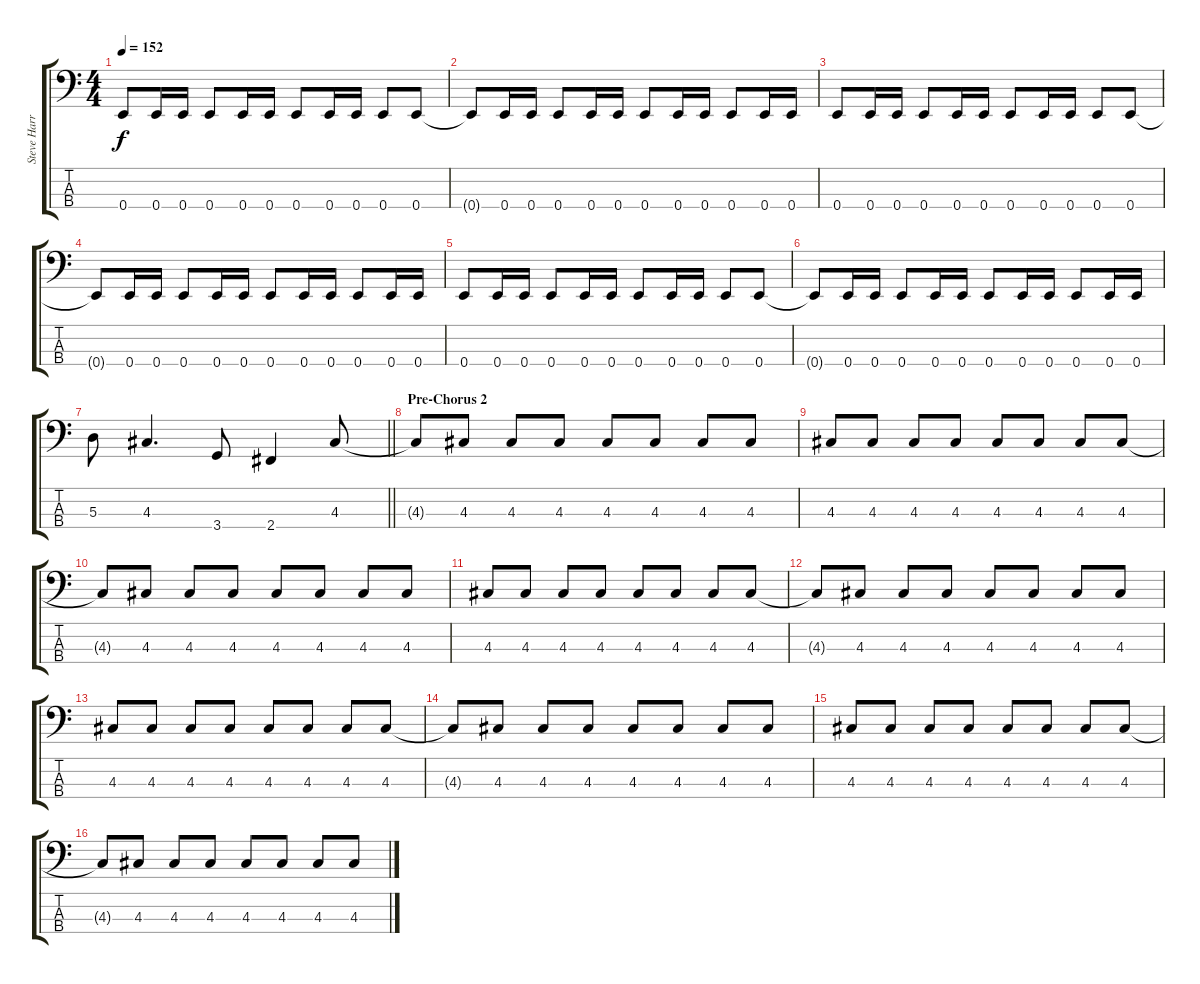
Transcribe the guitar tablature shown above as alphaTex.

\track ("Steve Harris" "Steve Harr") {instrument electricbassfinger}
\staff {score tabs}
\tuning (G2 D2 A1 E1) {hide}
\ts (4 4)
\tempo 152
\clef f4
\ks c
0.4.8{dy f} 0.4.16 0.4.16 0.4.8 0.4.16 0.4.16 0.4.8 0.4.16 0.4.16 0.4.8 0.4.8 |
0.4{t}.8 0.4.16 0.4.16 0.4.8 0.4.16 0.4.16 0.4.8 0.4.16 0.4.16 0.4.8 0.4.16 0.4.16 |
0.4.8 0.4.16 0.4.16 0.4.8 0.4.16 0.4.16 0.4.8 0.4.16 0.4.16 0.4.8 0.4.8 |
0.4{t}.8 0.4.16 0.4.16 0.4.8 0.4.16 0.4.16 0.4.8 0.4.16 0.4.16 0.4.8 0.4.16 0.4.16 |
0.4.8 0.4.16 0.4.16 0.4.8 0.4.16 0.4.16 0.4.8 0.4.16 0.4.16 0.4.8 0.4.8 |
0.4{t}.8 0.4.16 0.4.16 0.4.8 0.4.16 0.4.16 0.4.8 0.4.16 0.4.16 0.4.8 0.4.16 0.4.16 |
\barLineRight lightlight
5.3.8 4.3.4{d} 3.4.8 2.4.4 4.3.8 |
\section ("" "Pre-Chorus 2")
4.3{t}.8 4.3.8 4.3.8 4.3.8 4.3.8 4.3.8 4.3.8 4.3.8 |
4.3.8 4.3.8 4.3.8 4.3.8 4.3.8 4.3.8 4.3.8 4.3.8 |
4.3{t}.8 4.3.8 4.3.8 4.3.8 4.3.8 4.3.8 4.3.8 4.3.8 |
4.3.8 4.3.8 4.3.8 4.3.8 4.3.8 4.3.8 4.3.8 4.3.8 |
4.3{t}.8 4.3.8 4.3.8 4.3.8 4.3.8 4.3.8 4.3.8 4.3.8 |
4.3.8 4.3.8 4.3.8 4.3.8 4.3.8 4.3.8 4.3.8 4.3.8 |
4.3{t}.8 4.3.8 4.3.8 4.3.8 4.3.8 4.3.8 4.3.8 4.3.8 |
4.3.8 4.3.8 4.3.8 4.3.8 4.3.8 4.3.8 4.3.8 4.3.8 |
4.3{t}.8 4.3.8 4.3.8 4.3.8 4.3.8 4.3.8 4.3.8 4.3.8
